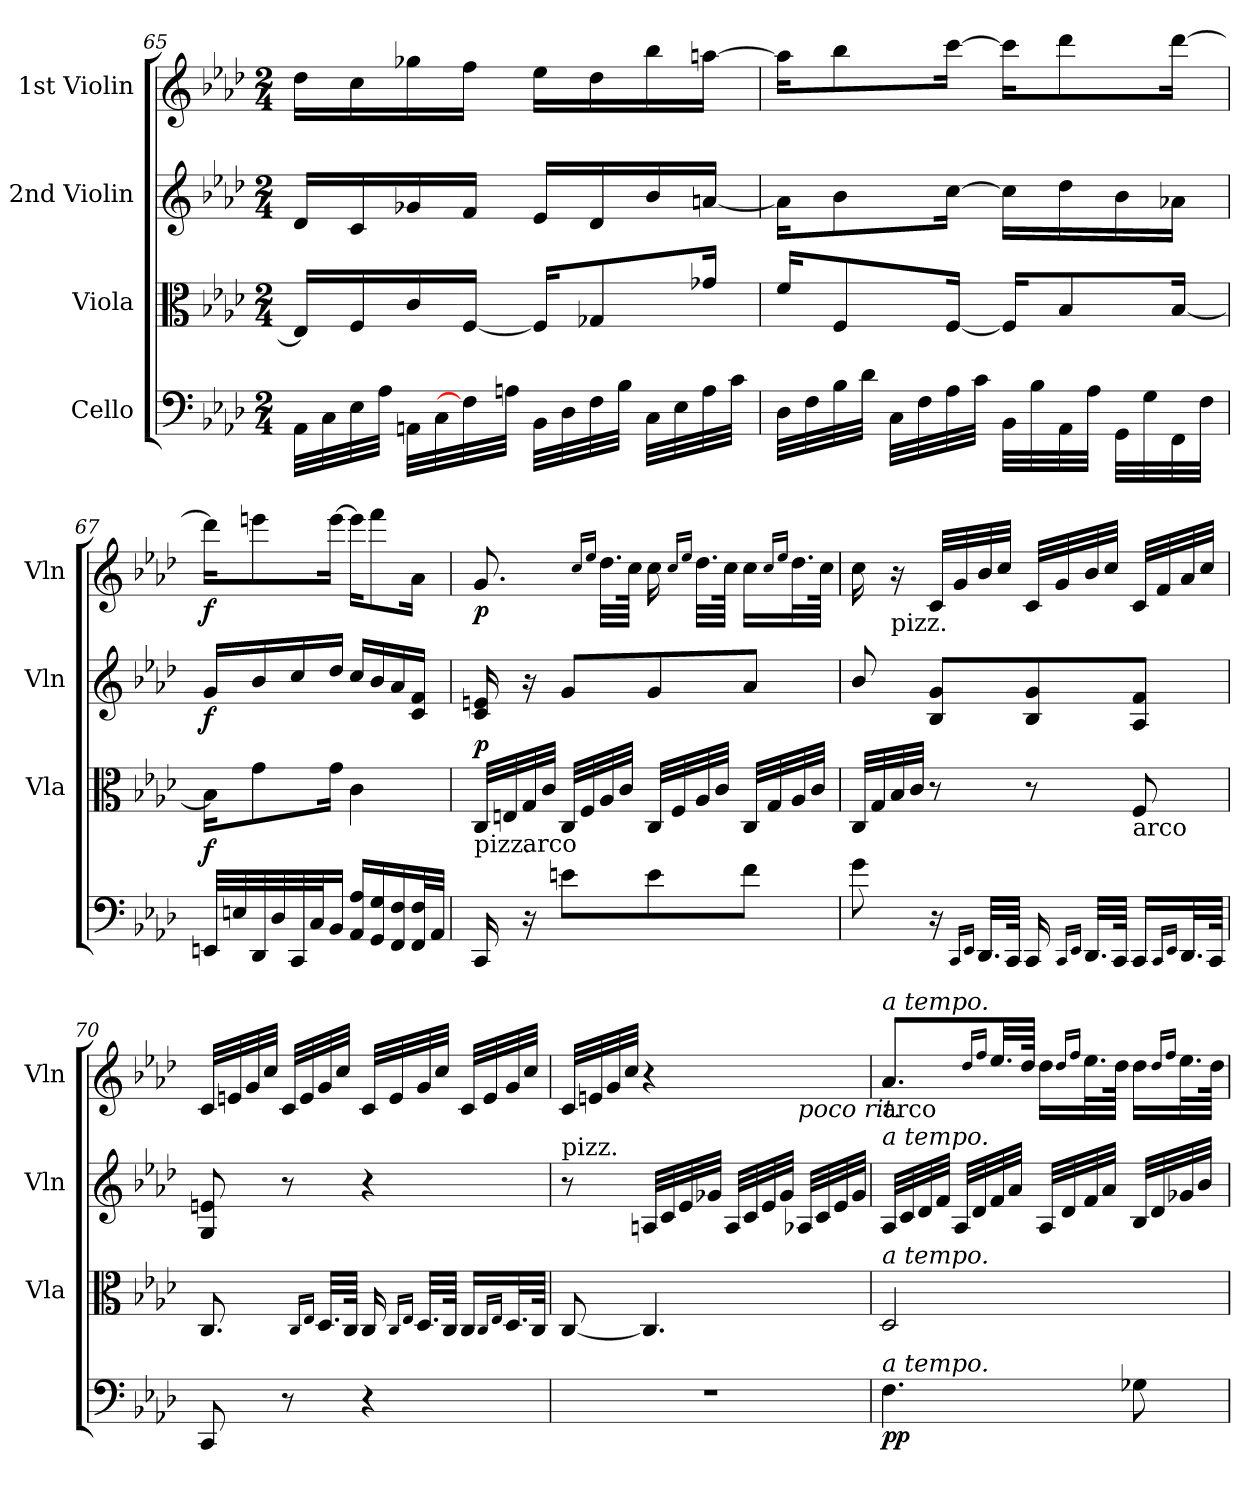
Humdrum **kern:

**kern	**dynam	**kern	**dynam	**kern	**dynam	**kern	**dynam
*part4	*part4	*part3	*part3	*part2	*part2	*part1	*part1
*staff4	*staff4	*staff3	*staff3	*staff2	*staff2	*staff1	*staff1
*I"Cello	*	*I"Viola	*	*I"2nd Violin	*	*I"1st Violin	*
*	*	*I'Vla	*	*I'Vln	*	*I'Vln	*
!!LO:PB:g=z
*clefF4	*	*clefC3	*	*clefG2	*	*clefG2	*
*k[b-e-a-d-]	*	*k[b-e-a-d-]	*	*k[b-e-a-d-]	*	*k[b-e-a-d-]	*
*f:	*	*f:	*	*f:	*	*f:	*
*M2/4	*	*M2/4	*	*M2/4	*	*M2/4	*
=65	=65	=65	=65	=65	=65	=65	=65
32AA-\LLL	.	16E-/LL]	.	16d-/LL	.	16dd-\LL	.
32C\	.	.	.	.	.	.	.
32E-\	.	16F/	.	16c/	.	16cc\	.
32A-\JJJ	.	.	.	.	.	.	.
32AAn\LLL	.	16c/	.	16g-X/	.	16gg-X\	.
32C\	.	.	.	.	.	.	.
32F\]	.	[16F/JJ	.	16f/JJ	.	16ff\JJ	.
32An\JJJ	.	.	.	.	.	.	.
32BB-\LLL	.	16F/KL]	.	16e-/LL	.	16ee-\LL	.
32D-\	.	.	.	.	.	.	.
32F\	.	8G-X/	.	16d-/	.	16dd-\	.
32B-\JJJ	.	.	.	.	.	.	.
32C\LLL	.	.	.	16b-/	.	16bb-\	.
32E-\	.	.	.	.	.	.	.
32A\	.	16g-X/Jk	.	[16an/JJ	.	[16aan\JJ	.
32c\JJJ	.	.	.	.	.	.	.
=66	=66	=66	=66	=66	=66	=66	=66
32D-\LLL	.	16f/KL	.	16a\KL]	.	16aa\KL]	.
32F\	.	.	.	.	.	.	.
32B-\	.	8F/	.	8b-\	.	8bb-\	.
32d-\JJJ	.	.	.	.	.	.	.
32C\LLL	.	.	.	.	.	.	.
32F\	.	.	.	.	.	.	.
32A-\	.	[16F/Jk	.	[16cc\Jk	.	[16ccc\Jk	.
32c\JJJ	.	.	.	.	.	.	.
32BB-\LLL	.	16F/KL]	.	16cc\LL]	.	16ccc\KL]	.
32B-\	.	.	.	.	.	.	.
32AA-\	.	8B-/	.	16dd-\	.	8ddd-\	.
32A-\JJJ	.	.	.	.	.	.	.
32GG\LLL	.	.	.	16b-\	.	.	.
32G\	.	.	.	.	.	.	.
32FF\	.	[16B-/Jk	.	16a-X\JJ	.	[16ddd-\Jk	.
32F\JJJ	.	.	.	.	.	.	.
!!LO:LB:g=z
=67	=67	=67	=67	=67	=67	=67	=67
!	!LO:DY:a	!	!	!	!LO:DY:b	!	!LO:DY:b
32EEn/LLL	f	16B-\KL]	.	16g/LL	f	16ddd-\KL]	f
32En/	.	.	.	.	.	.	.
32DD-/	.	8g\	.	16b-/	.	8eeen\	.
32D-/	.	.	.	.	.	.	.
32CC/	.	.	.	16cc/	.	.	.
32C/J	.	.	.	.	.	.	.
16BB-/JJ	.	16g\Jk	.	16dd-/JJ	.	[16eee\Jk	.
16AA-/ 16A-/LL	.	4c\	.	16cc/LL	.	16eee\KL]	.
16GG/ 16G/	.	.	.	16b-/	.	8fff\	.
16FF/ 16F/	.	.	.	16a-/	.	.	.
32FF/ 32F/L	.	.	.	16c/ 16f/JJ	.	16a-\Jk	.
32AA-/JJJ	.	.	.	.	.	.	.
=68	=68	=68	=68	=68	=68	=68	=68
!	!	!LO:TX:b:t=pizz.	!	!	!	!	!
!	!	!	!LO:DY:a	!	!	!	!LO:DY:b
16CC/	.	32C/LLL	p	16c/ 16en/	.	8.g/	p
.	.	32En/	.	.	.	.	.
!LO:TX:a:t=arco	!	!	!	!	!	!	!
16r	.	32G/	.	16r	.	.	.
.	.	32c/JJJ	.	.	.	.	.
8en\L	.	32C/LLL	.	8g/L	.	.	.
.	.	32F/	.	.	.	.	.
.	.	.	.	.	.	16qcc/LL	.
.	.	.	.	.	.	16qee-/JJ	.
.	.	32A-/	.	.	.	32.dd-\LLL	.
.	.	32c/JJJ	.	.	.	.	.
.	.	.	.	.	.	64cc\JJJk	.
8e\	.	32C/LLL	.	8g/	.	16cc\	.
.	.	32F/	.	.	.	.	.
.	.	.	.	.	.	16qcc/LL	.
.	.	.	.	.	.	16qee-/JJ	.
.	.	32A-/	.	.	.	32.dd-\LLL	.
.	.	32c/JJJ	.	.	.	.	.
.	.	.	.	.	.	64cc\JJJk	.
8f\J	.	32C/LLL	.	8a-/J	.	16cc\LL	.
.	.	32G/	.	.	.	.	.
.	.	.	.	.	.	16qcc/LL	.
.	.	.	.	.	.	16qee-/JJ	.
.	.	32A-/	.	.	.	32.dd-\L	.
.	.	32c/JJJ	.	.	.	.	.
.	.	.	.	.	.	64cc\JJJk	.
!!LO:LB:g=z
=69	=69	=69	=69	=69	=69	=69	=69
8g\	.	32C/LLL	.	8b-/	.	16cc\	.
.	.	32G/	.	.	.	.	.
!	!	!	!	!	!	!LO:TX:b:t=pizz.	!
.	.	32B-/	.	.	.	16r	.
.	.	32c/JJJ	.	.	.	.	.
16r	.	8r	.	8B-/ 8g/L	.	32c/LLL	.
.	.	.	.	.	.	32g/	.
16qCC/LL	.	.	.	.	.	.	.
16qEE-/JJ	.	.	.	.	.	.	.
32.DD-/LLL	.	.	.	.	.	32b-/	.
.	.	.	.	.	.	32cc/JJJ	.
64CC/JJJk	.	.	.	.	.	.	.
16CC/	.	8r	.	8B-/ 8g/	.	32c/LLL	.
.	.	.	.	.	.	32g/	.
16qCC/LL	.	.	.	.	.	.	.
16qEE-/JJ	.	.	.	.	.	.	.
32.DD-/LLL	.	.	.	.	.	32b-/	.
.	.	.	.	.	.	32cc/JJJ	.
64CC/JJJk	.	.	.	.	.	.	.
!	!	!LO:TX:b:t=arco	!	!	!	!	!
16CC/LL	.	8F/	.	8A-/ 8f/J	.	32c/LLL	.
.	.	.	.	.	.	32f/	.
16qCC/LL	.	.	.	.	.	.	.
16qEE-/JJ	.	.	.	.	.	.	.
32.DD-/L	.	.	.	.	.	32a-/	.
.	.	.	.	.	.	32cc/JJJ	.
64CC/JJJk	.	.	.	.	.	.	.
=70	=70	=70	=70	=70	=70	=70	=70
8CC/	.	8.C/	.	8G/ 8en/	.	32c/LLL	.
.	.	.	.	.	.	32en/	.
.	.	.	.	.	.	32g/	.
.	.	.	.	.	.	32cc/JJJ	.
8r	.	.	.	8r	.	32c/LLL	.
.	.	.	.	.	.	32e/	.
.	.	16qC/LL	.	.	.	.	.
.	.	16qE-/JJ	.	.	.	.	.
.	.	32.D-/LLL	.	.	.	32g/	.
.	.	.	.	.	.	32cc/JJJ	.
.	.	64C/JJJk	.	.	.	.	.
4r	.	16C/	.	4r	.	32c/LLL	.
.	.	.	.	.	.	32e/	.
.	.	16qC/LL	.	.	.	.	.
.	.	16qE-/JJ	.	.	.	.	.
.	.	32.D-/LLL	.	.	.	32g/	.
.	.	.	.	.	.	32cc/JJJ	.
.	.	64C/JJJk	.	.	.	.	.
.	.	16C/LL	.	.	.	32c/LLL	.
.	.	.	.	.	.	32e/	.
.	.	16qC/LL	.	.	.	.	.
.	.	16qE-/JJ	.	.	.	.	.
.	.	32.D-/L	.	.	.	32g/	.
.	.	.	.	.	.	32cc/JJJ	.
.	.	64C/JJJk	.	.	.	.	.
!!LO:PB:g=z
=71	=71	=71	=71	=71	=71	=71	=71
!	!	!	!	!LO:TX:a:t=pizz.	!	!	!
2r	.	[8C/	.	8r	.	32c/LLL	.
.	.	.	.	.	.	32en/	.
.	.	.	.	.	.	32g/	.
.	.	.	.	.	.	32cc/JJJ	.
.	.	4.C/]	.	32An/LLL	.	4r	.
.	.	.	.	32c/	.	.	.
.	.	.	.	32e-/	.	.	.
.	.	.	.	32g-X/JJJ	.	.	.
.	.	.	.	32A/LLL	.	.	.
.	.	.	.	32c/	.	.	.
.	.	.	.	32e-/	.	.	.
.	.	.	.	32g-/JJJ	.	.	.
!	!	!	!	!	!	!LO:TX:b:i:t=poco rit.	!
.	.	.	.	32A-X/LLL	.	8ryy	.
.	.	.	.	32c/	.	.	.
.	.	.	.	32e-/	.	.	.
.	.	.	.	32g-/JJJ	.	.	.
=72	=72	=72	=72	=72	=72	=72	=72
!	!	!	!	!	!	!LO:TX:b:t=arco	!
!	!	!	!	!	!	!LO:TX:a:i:t=a tempo.	!
!	!	!	!	!LO:TX:a:i:t=a tempo.	!	!	!
!	!	!LO:TX:a:i:t=a tempo.	!	!	!	!	!
!LO:TX:a:i:t=a tempo.	!	!	!	!	!	!	!
!	!LO:DY:b	!	!	!	!	!	!
4.F\	pp	2D-/	.	32A-/LLL	.	8.a-/L	.
.	.	.	.	32c/	.	.	.
.	.	.	.	32d-/	.	.	.
.	.	.	.	32f/JJJ	.	.	.
.	.	.	.	32A-/LLL	.	.	.
.	.	.	.	32d-/	.	.	.
.	.	.	.	.	.	16qdd-/LL	.
.	.	.	.	.	.	16qff/JJ	.
.	.	.	.	32f/	.	32.ee-/LL	.
.	.	.	.	32a-/JJJ	.	.	.
.	.	.	.	.	.	64dd-/JJJk	.
.	.	.	.	32A-/LLL	.	16dd-\LL	.
.	.	.	.	32d-/	.	.	.
.	.	.	.	.	.	16qdd-/LL	.
.	.	.	.	.	.	16qff/JJ	.
.	.	.	.	32f/	.	32.ee-\L	.
.	.	.	.	32a-/JJJ	.	.	.
.	.	.	.	.	.	64dd-\JJJk	.
8G-X\	.	.	.	32B-/LLL	.	16dd-\LL	.
.	.	.	.	32d-/	.	.	.
.	.	.	.	.	.	16qdd-/LL	.
.	.	.	.	.	.	16qff/JJ	.
.	.	.	.	32g-X/	.	32.ee-\L	.
.	.	.	.	32b-/JJJ	.	.	.
.	.	.	.	.	.	64dd-\JJJk	.
=	=	=	=	=	=	=	=
*-	*-	*-	*-	*-	*-	*-	*-
